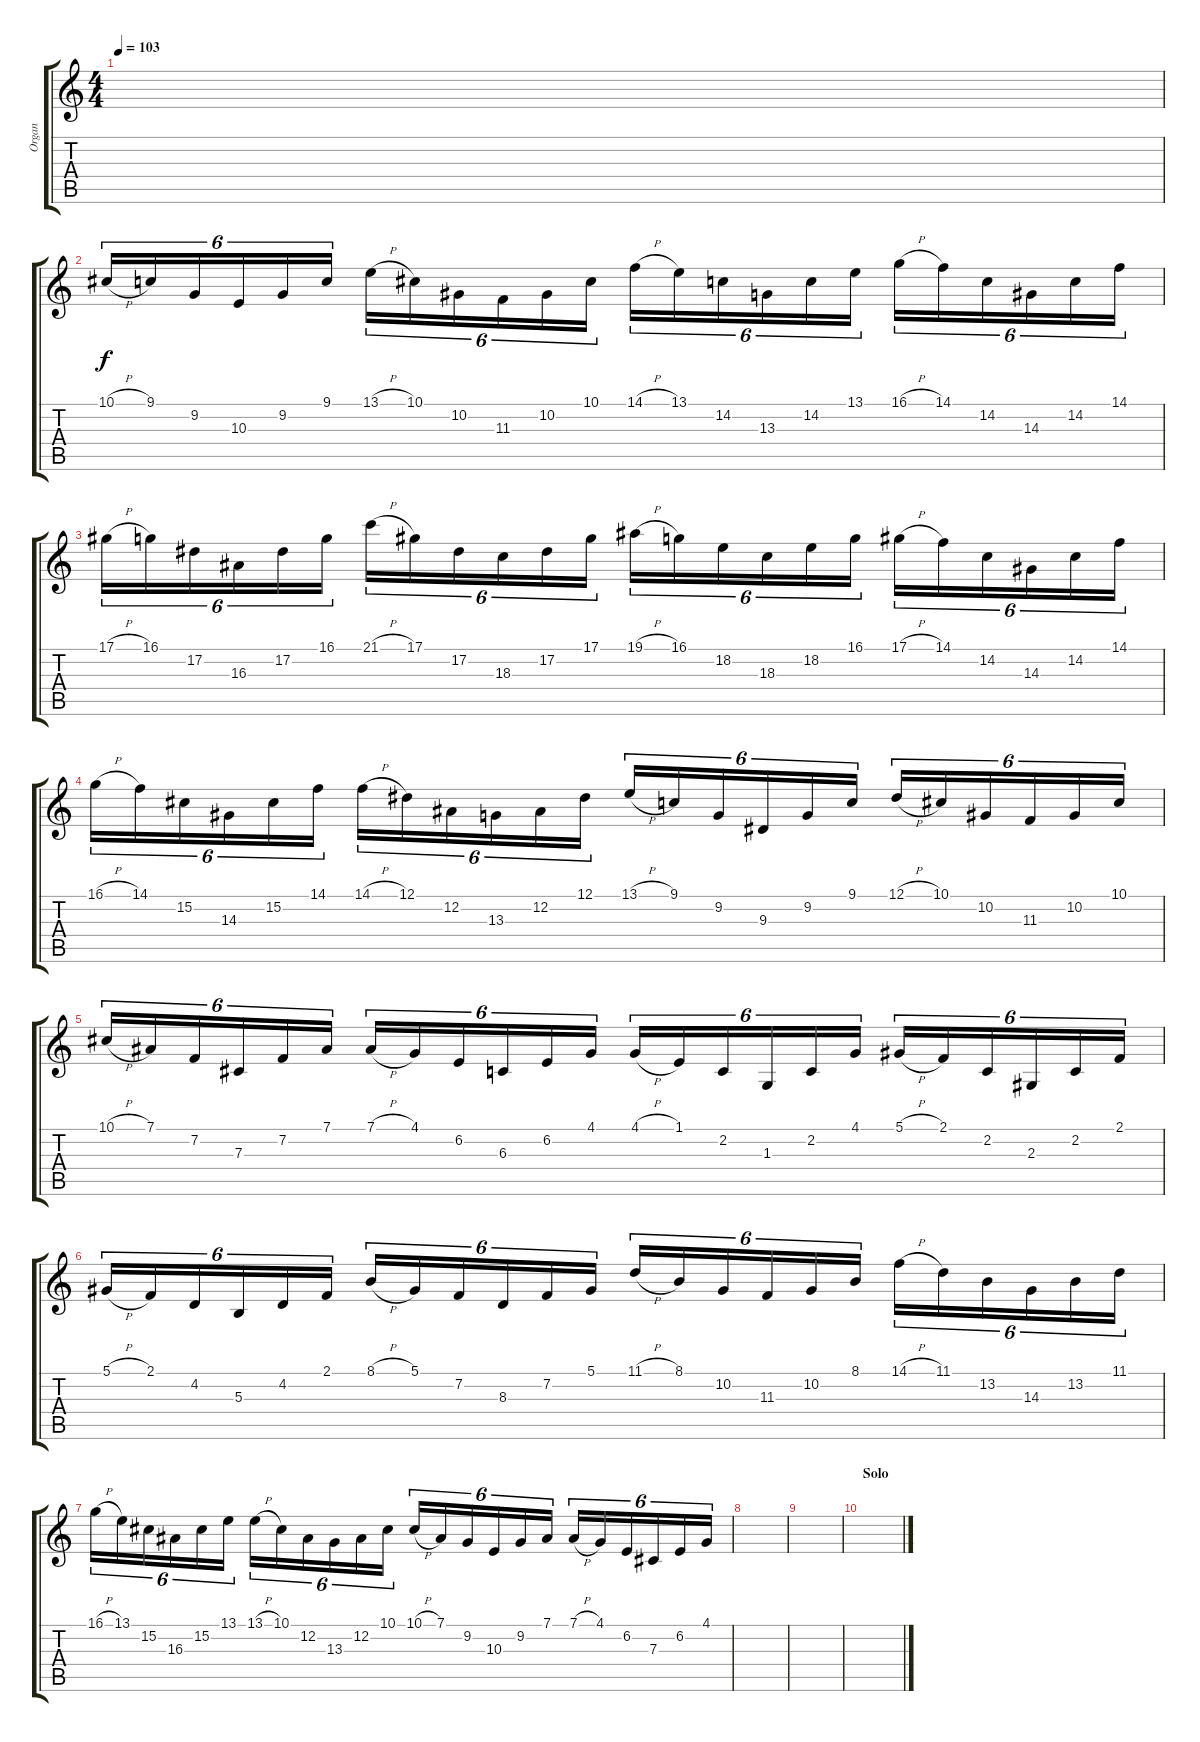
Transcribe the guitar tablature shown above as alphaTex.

\track ("Organ" "Organ") {instrument churchorgan}
\staff {score tabs}
\tuning (Eb4 Bb3 Gb3 Db3 Ab2 Eb2) {hide}
\ts (4 4)
\tempo 103
\clef g2
\ks c
|
10.1{h}.16{tu (6 4)} 9.1.16{tu (6 4)} 9.2.16{tu (6 4)} 10.3.16{tu (6 4)} 9.2.16{tu (6 4)} 9.1.16{tu (6 4)} 13.1{h}.16{tu (6 4)} 10.1.16{tu (6 4)} 10.2.16{tu (6 4)} 11.3.16{tu (6 4)} 10.2.16{tu (6 4)} 10.1.16{tu (6 4)} 14.1{h}.16{tu (6 4)} 13.1.16{tu (6 4)} 14.2.16{tu (6 4)} 13.3.16{tu (6 4)} 14.2.16{tu (6 4)} 13.1.16{tu (6 4)} 16.1{h}.16{tu (6 4)} 14.1.16{tu (6 4)} 14.2.16{tu (6 4)} 14.3.16{tu (6 4)} 14.2.16{tu (6 4)} 14.1.16{tu (6 4)} |
17.1{h}.16{tu (6 4)} 16.1.16{tu (6 4)} 17.2.16{tu (6 4)} 16.3.16{tu (6 4)} 17.2.16{tu (6 4)} 16.1.16{tu (6 4)} 21.1{h}.16{tu (6 4)} 17.1.16{tu (6 4)} 17.2.16{tu (6 4)} 18.3.16{tu (6 4)} 17.2.16{tu (6 4)} 17.1.16{tu (6 4)} 19.1{h}.16{tu (6 4)} 16.1.16{tu (6 4)} 18.2.16{tu (6 4)} 18.3.16{tu (6 4)} 18.2.16{tu (6 4)} 16.1.16{tu (6 4)} 17.1{h}.16{tu (6 4)} 14.1.16{tu (6 4)} 14.2.16{tu (6 4)} 14.3.16{tu (6 4)} 14.2.16{tu (6 4)} 14.1.16{tu (6 4)} |
16.1{h}.16{tu (6 4)} 14.1.16{tu (6 4)} 15.2.16{tu (6 4)} 14.3.16{tu (6 4)} 15.2.16{tu (6 4)} 14.1.16{tu (6 4)} 14.1{h}.16{tu (6 4)} 12.1.16{tu (6 4)} 12.2.16{tu (6 4)} 13.3.16{tu (6 4)} 12.2.16{tu (6 4)} 12.1.16{tu (6 4)} 13.1{h}.16{tu (6 4)} 9.1.16{tu (6 4)} 9.2.16{tu (6 4)} 9.3.16{tu (6 4)} 9.2.16{tu (6 4)} 9.1.16{tu (6 4)} 12.1{h}.16{tu (6 4)} 10.1.16{tu (6 4)} 10.2.16{tu (6 4)} 11.3.16{tu (6 4)} 10.2.16{tu (6 4)} 10.1.16{tu (6 4)} |
10.1{h}.16{tu (6 4)} 7.1.16{tu (6 4)} 7.2.16{tu (6 4)} 7.3.16{tu (6 4)} 7.2.16{tu (6 4)} 7.1.16{tu (6 4)} 7.1{h}.16{tu (6 4)} 4.1.16{tu (6 4)} 6.2.16{tu (6 4)} 6.3.16{tu (6 4)} 6.2.16{tu (6 4)} 4.1.16{tu (6 4)} 4.1{h}.16{tu (6 4)} 1.1.16{tu (6 4)} 2.2.16{tu (6 4)} 1.3.16{tu (6 4)} 2.2.16{tu (6 4)} 4.1.16{tu (6 4)} 5.1{h}.16{tu (6 4)} 2.1.16{tu (6 4)} 2.2.16{tu (6 4)} 2.3.16{tu (6 4)} 2.2.16{tu (6 4)} 2.1.16{tu (6 4)} |
5.1{h}.16{tu (6 4) volume 15} 2.1.16{tu (6 4)} 4.2.16{tu (6 4)} 5.3.16{tu (6 4)} 4.2.16{tu (6 4)} 2.1.16{tu (6 4)} 8.1{h}.16{tu (6 4)} 5.1.16{tu (6 4)} 7.2.16{tu (6 4)} 8.3.16{tu (6 4)} 7.2.16{tu (6 4)} 5.1.16{tu (6 4)} 11.1{h}.16{tu (6 4)} 8.1.16{tu (6 4)} 10.2.16{tu (6 4)} 11.3.16{tu (6 4)} 10.2.16{tu (6 4)} 8.1.16{tu (6 4)} 14.1{h}.16{tu (6 4)} 11.1.16{tu (6 4)} 13.2.16{tu (6 4)} 14.3.16{tu (6 4)} 13.2.16{tu (6 4)} 11.1.16{tu (6 4)} |
16.1{h}.16{tu (6 4) volume 15} 13.1.16{tu (6 4)} 15.2.16{tu (6 4)} 16.3.16{tu (6 4)} 15.2.16{tu (6 4)} 13.1.16{tu (6 4)} 13.1{h}.16{tu (6 4)} 10.1.16{tu (6 4)} 12.2.16{tu (6 4)} 13.3.16{tu (6 4)} 12.2.16{tu (6 4)} 10.1.16{tu (6 4)} 10.1{h}.16{tu (6 4)} 7.1.16{tu (6 4)} 9.2.16{tu (6 4)} 10.3.16{tu (6 4)} 9.2.16{tu (6 4)} 7.1.16{tu (6 4)} 7.1{h}.16{tu (6 4)} 4.1.16{tu (6 4)} 6.2.16{tu (6 4)} 7.3.16{tu (6 4)} 6.2.16{tu (6 4)} 4.1.16{tu (6 4)} |
|
|
\section ("" "Solo")
